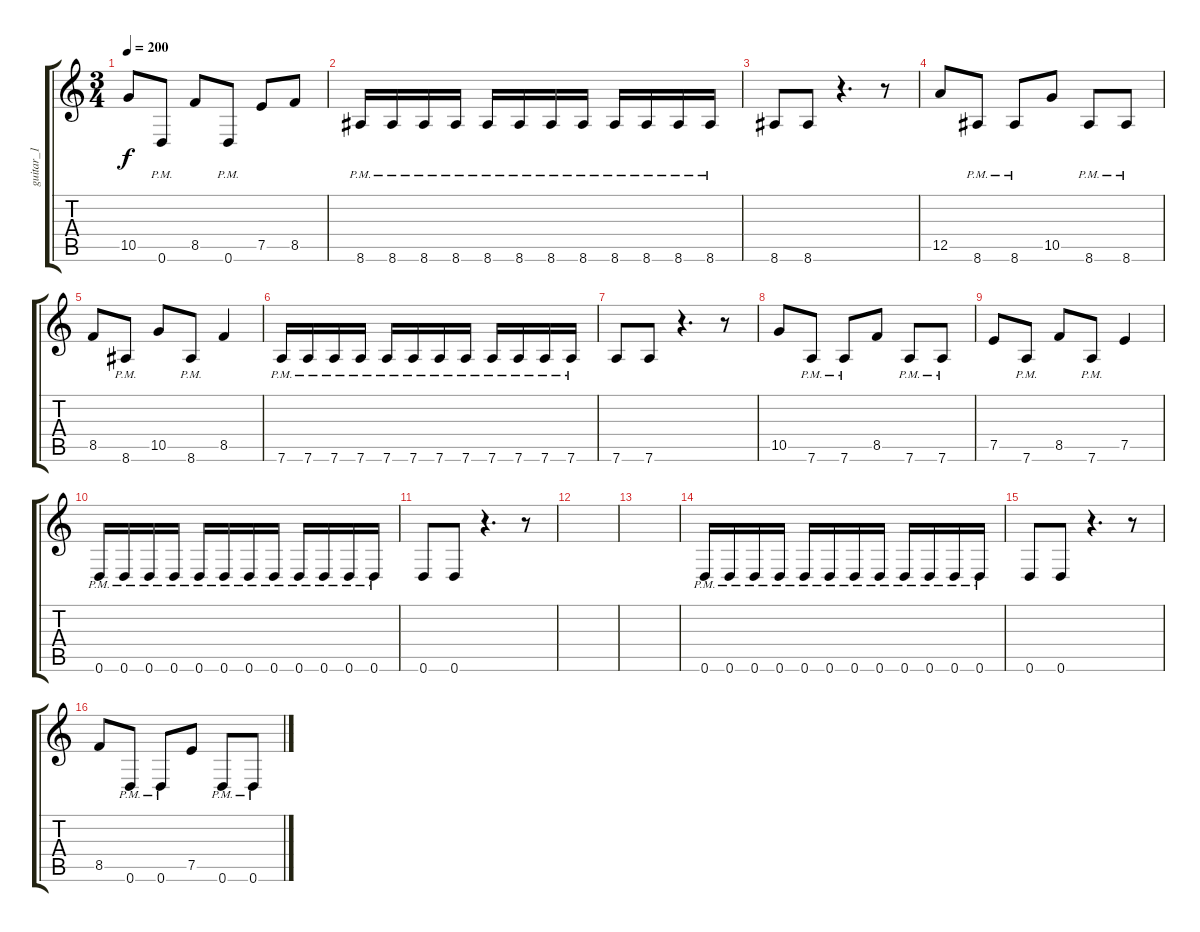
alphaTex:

\track ("guitar_1" "guitar_1") {instrument overdrivenguitar}
\staff {score tabs}
\tuning (E4 B3 G3 D3 A2 D2) {hide}
\ts (3 4)
\tempo 200
\clef g2
\ks c
10.5.8{dy f} 0.6{pm}.8 8.5.8 0.6{pm}.8 7.5.8 8.5.8 |
8.6{pm}.16 8.6{pm}.16 8.6{pm}.16 8.6{pm}.16 8.6{pm}.16 8.6{pm}.16 8.6{pm}.16 8.6{pm}.16 8.6{pm}.16 8.6{pm}.16 8.6{pm}.16 8.6{pm}.16 |
8.6.8 8.6.8 r.4{d} r.8 |
12.5.8 8.6{pm}.8 8.6{pm}.8 10.5.8 8.6{pm}.8 8.6{pm}.8 |
8.5.8 8.6{pm}.8 10.5.8 8.6{pm}.8 8.5.4 |
7.6{pm}.16 7.6{pm}.16 7.6{pm}.16 7.6{pm}.16 7.6{pm}.16 7.6{pm}.16 7.6{pm}.16 7.6{pm}.16 7.6{pm}.16 7.6{pm}.16 7.6{pm}.16 7.6{pm}.16 |
7.6.8 7.6.8 r.4{d} r.8 |
10.5.8 7.6{pm}.8 7.6{pm}.8 8.5.8 7.6{pm}.8 7.6{pm}.8 |
7.5.8 7.6{pm}.8 8.5.8 7.6{pm}.8 7.5.4 |
0.6{pm}.16 0.6{pm}.16 0.6{pm}.16 0.6{pm}.16 0.6{pm}.16 0.6{pm}.16 0.6{pm}.16 0.6{pm}.16 0.6{pm}.16 0.6{pm}.16 0.6{pm}.16 0.6{pm}.16 |
0.6.8 0.6.8 r.4{d} r.8 |
|
|
0.6{pm}.16 0.6{pm}.16 0.6{pm}.16 0.6{pm}.16 0.6{pm}.16 0.6{pm}.16 0.6{pm}.16 0.6{pm}.16 0.6{pm}.16 0.6{pm}.16 0.6{pm}.16 0.6{pm}.16 |
0.6.8 0.6.8 r.4{d} r.8 |
8.5.8 0.6{pm}.8 0.6{pm}.8 7.5.8 0.6{pm}.8 0.6{pm}.8
